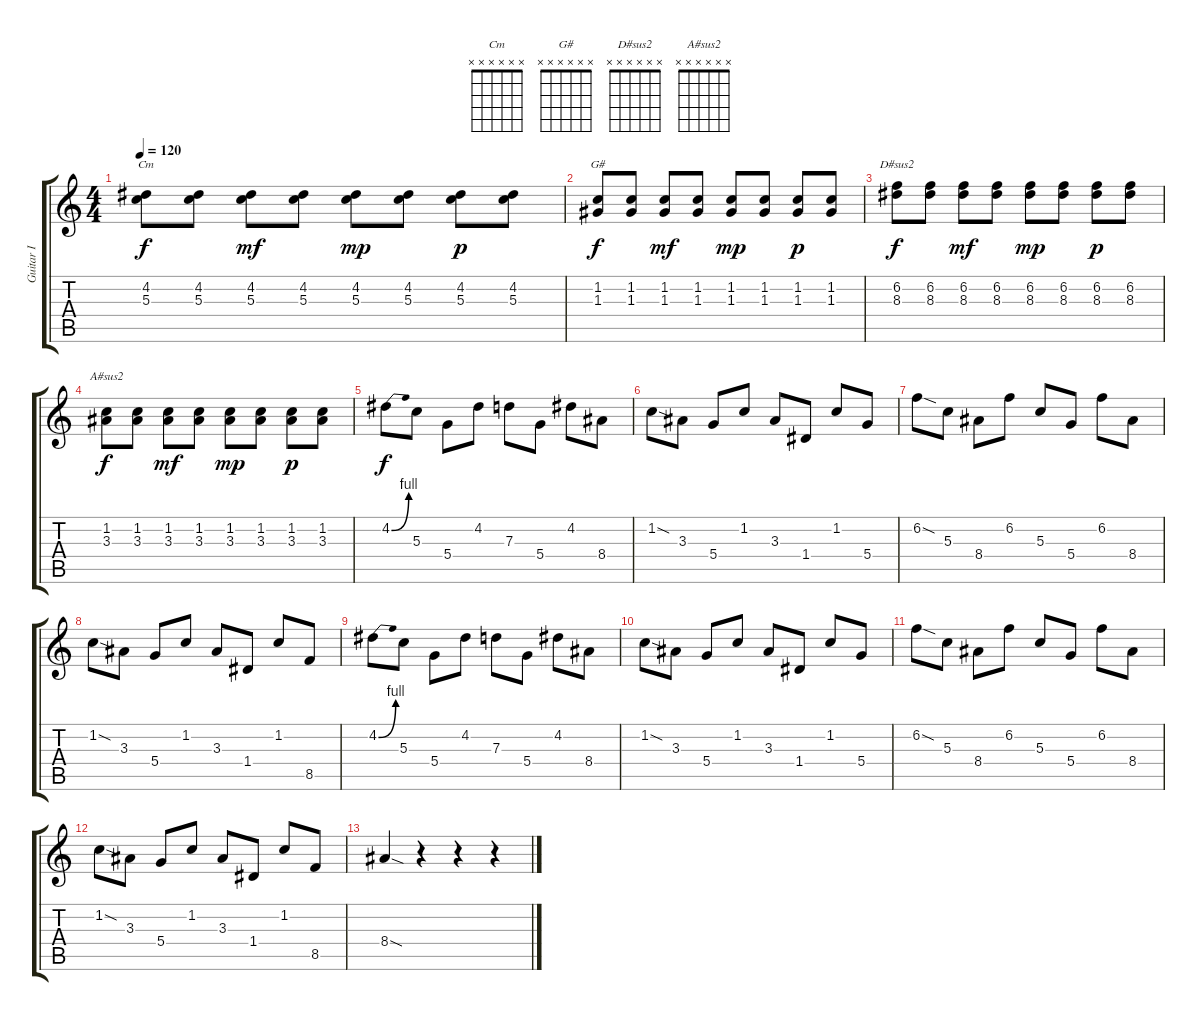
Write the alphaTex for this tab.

\track ("Guitar I" "Guitar I") {instrument overdrivenguitar}
\staff {score tabs}
\tuning (E4 B3 G3 D3 A2 E2) {hide}
\chord ("Cm" x x x x x x)
\chord ("G#" x x x x x x)
\chord ("D#sus2" x x x x x x)
\chord ("A#sus2" x x x x x x)
\ts (4 4)
\tempo 120
\clef g2
\ks c
(4.2 5.3).8{ch "Cm" dy f} (4.2 5.3).8 (4.2 5.3).8{dy mf} (4.2 5.3).8 (4.2 5.3).8{dy mp} (4.2 5.3).8 (4.2 5.3).8{dy p} (4.2 5.3).8 |
(1.2 1.3).8{ch "G#" dy f} (1.2 1.3).8 (1.2 1.3).8{dy mf} (1.2 1.3).8 (1.2 1.3).8{dy mp} (1.2 1.3).8 (1.2 1.3).8{dy p} (1.2 1.3).8 |
(6.2 8.3).8{ch "D#sus2" dy f} (6.2 8.3).8 (6.2 8.3).8{dy mf} (6.2 8.3).8 (6.2 8.3).8{dy mp} (6.2 8.3).8 (6.2 8.3).8{dy p} (6.2 8.3).8 |
(1.2 3.3).8{ch "A#sus2" dy f} (1.2 3.3).8 (1.2 3.3).8{dy mf} (1.2 3.3).8 (1.2 3.3).8{dy mp} (1.2 3.3).8 (1.2 3.3).8{dy p} (1.2 3.3).8 |
4.2{be (bend 0 0 60 4)}.8{dy f} 5.3.8 5.4.8 4.2.8 7.3.8 5.4.8 4.2.8 8.4.8 |
1.2{sod}.8 3.3.8 5.4.8 1.2.8 3.3.8 1.4.8 1.2.8 5.4.8 |
6.2{sod}.8 5.3.8 8.4.8 6.2.8 5.3.8 5.4.8 6.2.8 8.4.8 |
1.2{sod}.8 3.3.8 5.4.8 1.2.8 3.3.8 1.4.8 1.2.8 8.5.8 |
4.2{be (bend 0 0 60 4)}.8 5.3.8 5.4.8 4.2.8 7.3.8 5.4.8 4.2.8 8.4.8 |
1.2{sod}.8 3.3.8 5.4.8 1.2.8 3.3.8 1.4.8 1.2.8 5.4.8 |
6.2{sod}.8 5.3.8 8.4.8 6.2.8 5.3.8 5.4.8 6.2.8 8.4.8 |
1.2{sod}.8 3.3.8 5.4.8 1.2.8 3.3.8 1.4.8 1.2.8 8.5.8 |
8.4{sod}.4 r.4 r.4 r.4
